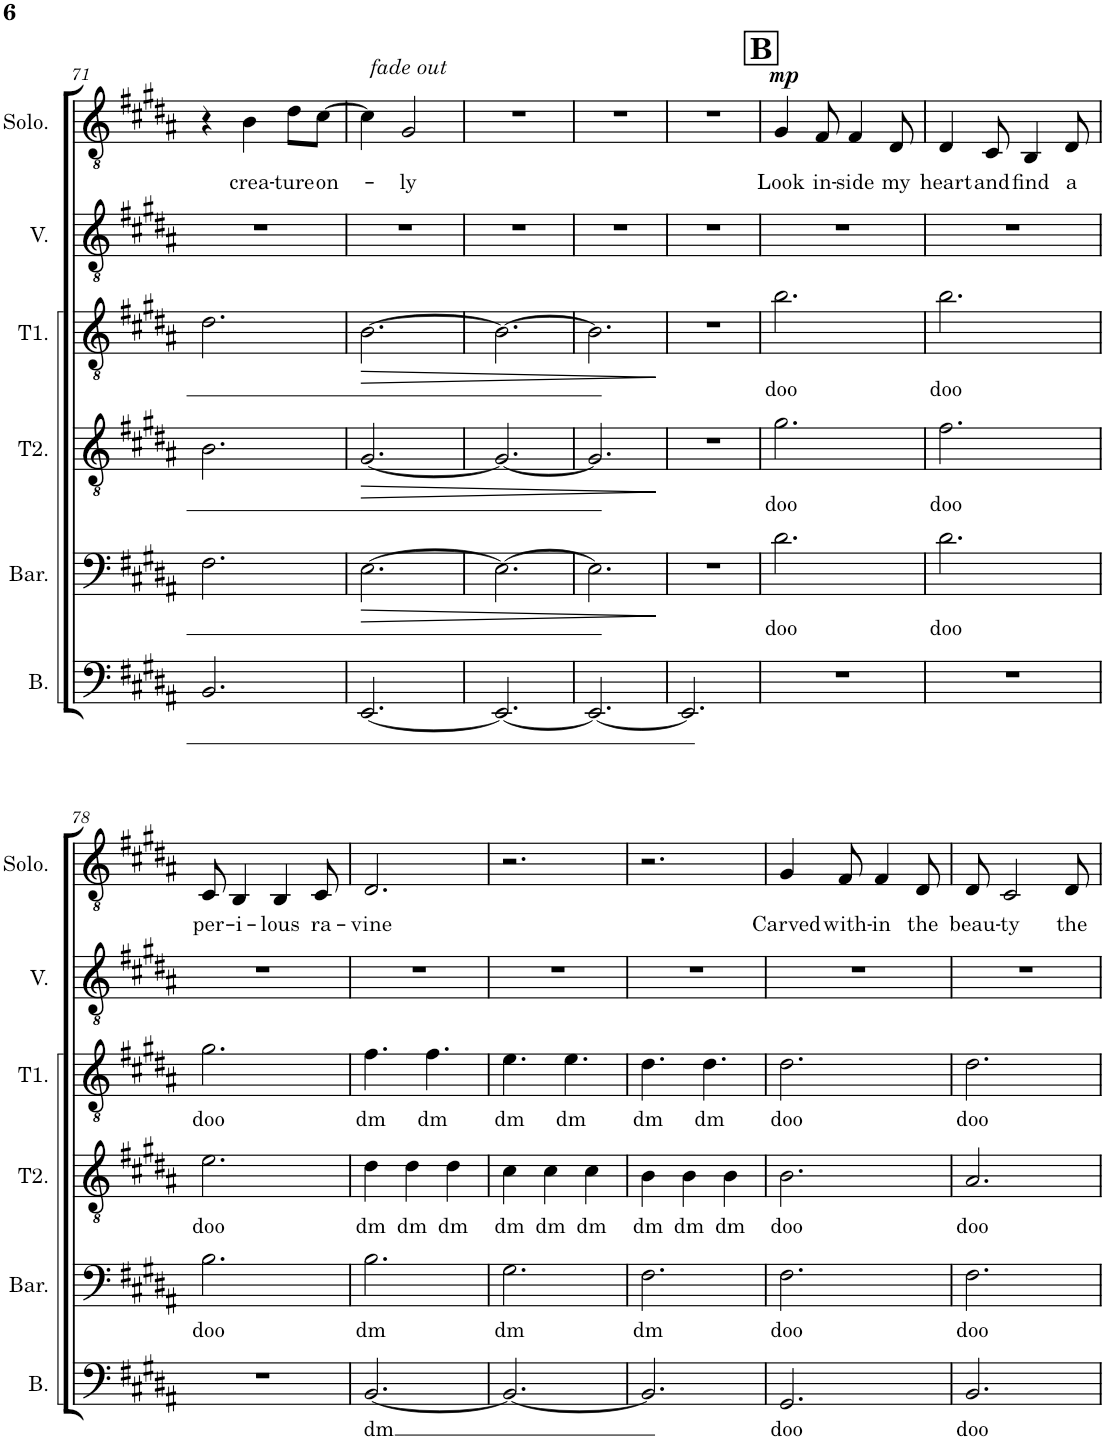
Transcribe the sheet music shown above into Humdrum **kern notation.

**kern	**text	**kern	**text	**dynam	**kern	**text	**dynam	**kern	**text	**dynam	**kern	**kern	**text	**dynam
*part6	*part6	*part5	*part5	*part5	*part4	*part4	*part4	*part3	*part3	*part3	*part2	*part1	*part1	*part1
*staff6	*staff6	*staff5	*staff5	*staff5	*staff4	*staff4	*staff4	*staff3	*staff3	*staff3	*staff2	*staff1	*staff1	*staff1
*I"Bass	*	*I"Baritone	*	*	*I"Tenor 2	*	*	*I"Tenor 1	*	*	*I"Voice	*I"Soloist	*	*
*I'B.	*	*I'Bar.	*	*	*I'T2.	*	*	*I'T1.	*	*	*I'V.	*I'Solo.	*	*
!!LO:PB:g=z
*clefF4	*	*clefF4	*	*	*clefGv2	*	*	*clefGv2	*	*	*clefGv2	*clefGv2	*	*
*k[f#c#g#d#a#]	*	*k[f#c#g#d#a#]	*	*	*k[f#c#g#d#a#]	*	*	*k[f#c#g#d#a#]	*	*	*k[f#c#g#d#a#]	*k[f#c#g#d#a#]	*	*
*M3/4	*	*M3/4	*	*	*M3/4	*	*	*M3/4	*	*	*M3/4	*M3/4	*	*
=71	=71	=71	=71	=71	=71	=71	=71	=71	=71	=71	=71	=71	=71	=71
2.BB/	.	2.F#\	.	.	2.B\	.	.	2.d#\	.	.	2.r	4r	.	.
!	!	!	!	!	!	!	!	!	!	!	!	!	!LO:LY:b	!
.	.	.	.	.	.	.	.	.	.	.	.	4B\	crea-	.
!	!	!	!	!	!	!	!	!	!	!	!	!	!LO:LY:b	!
.	.	.	.	.	.	.	.	.	.	.	.	8d#\L	-ture	.
!	!	!	!	!	!	!	!	!	!	!	!	!	!LO:LY:b	!
.	.	.	.	.	.	.	.	.	.	.	.	[8c#\J	on-	.
=72	=72	=72	=72	=72	=72	=72	=72	=72	=72	=72	=72	=72	=72	=72
!	!	!	!	!	!	!	!	!	!	!	!	!LO:TX:a:i:t=fade out	!	!
!	!	!	!	!LO:HP:b	!	!	!LO:HP:b	!	!	!LO:HP:b	!	!	!	!
[2.EE/	.	[2.E\	.	>	[2.G#/	.	>	[2.B\	.	>	2.r	4c#\]	.	.
!	!	!	!	!	!	!	!	!	!	!	!	!	!LO:LY:b	!
.	.	.	.	.	.	.	.	.	.	.	.	2G#/	-ly	.
=73	=73	=73	=73	=73	=73	=73	=73	=73	=73	=73	=73	=73	=73	=73
2.EE/_	.	2.E\_	.	.	2.G#/_	.	.	2.B\_	.	.	2.r	2.r	.	.
=74	=74	=74	=74	=74	=74	=74	=74	=74	=74	=74	=74	=74	=74	=74
2.EE/_	.	2.E\]	.	.	2.G#/]	.	.	2.B\]	.	.	2.r	2.r	.	.
.	.	.	.	]	.	.	]	.	.	]	.	.	.	.
=75	=75	=75	=75	=75	=75	=75	=75	=75	=75	=75	=75	=75	=75	=75
2.EE/]	.	2.r	.	.	2.r	.	.	2.r	.	.	2.r	2.r	.	.
!!LO:REH:place=s1:a:B:cj:fs=14:t=B
=76	=76	=76	=76	=76	=76	=76	=76	=76	=76	=76	=76	=76	=76	=76
!	!	!	!LO:LY:b	!	!	!LO:LY:b	!	!	!LO:LY:b	!	!	!	!LO:LY:b	!LO:DY:a
2.r	.	2.d#\	doo	.	2.g#\	doo	.	2.b\	doo	.	2.r	4G#/	Look	mp
!	!	!	!	!	!	!	!	!	!	!	!	!	!LO:LY:b	!
.	.	.	.	.	.	.	.	.	.	.	.	8F#/	in-	.
!	!	!	!	!	!	!	!	!	!	!	!	!	!LO:LY:b	!
.	.	.	.	.	.	.	.	.	.	.	.	4F#/	-side	.
!	!	!	!	!	!	!	!	!	!	!	!	!	!LO:LY:b	!
.	.	.	.	.	.	.	.	.	.	.	.	8D#/	my	.
=77	=77	=77	=77	=77	=77	=77	=77	=77	=77	=77	=77	=77	=77	=77
!	!	!	!LO:LY:b	!	!	!LO:LY:b	!	!	!LO:LY:b	!	!	!	!LO:LY:b	!
2.r	.	2.d#\	doo	.	2.f#\	doo	.	2.b\	doo	.	2.r	4D#/	heart	.
!	!	!	!	!	!	!	!	!	!	!	!	!	!LO:LY:b	!
.	.	.	.	.	.	.	.	.	.	.	.	8C#/	and	.
!	!	!	!	!	!	!	!	!	!	!	!	!	!LO:LY:b	!
.	.	.	.	.	.	.	.	.	.	.	.	4BB/	find	.
!	!	!	!	!	!	!	!	!	!	!	!	!	!LO:LY:b	!
.	.	.	.	.	.	.	.	.	.	.	.	8D#/	a	.
!!LO:LB:g=z
=78	=78	=78	=78	=78	=78	=78	=78	=78	=78	=78	=78	=78	=78	=78
!	!	!	!LO:LY:b	!	!	!LO:LY:b	!	!	!LO:LY:b	!	!	!	!LO:LY:b	!
2.r	.	2.B\	doo	.	2.e\	doo	.	2.g#\	doo	.	2.r	8C#/	per-	.
!	!	!	!	!	!	!	!	!	!	!	!	!	!LO:LY:b	!
.	.	.	.	.	.	.	.	.	.	.	.	4BB/	-i-	.
!	!	!	!	!	!	!	!	!	!	!	!	!	!LO:LY:b	!
.	.	.	.	.	.	.	.	.	.	.	.	4BB/	-lous	.
!	!	!	!	!	!	!	!	!	!	!	!	!	!LO:LY:b	!
.	.	.	.	.	.	.	.	.	.	.	.	8C#/	ra-	.
=79	=79	=79	=79	=79	=79	=79	=79	=79	=79	=79	=79	=79	=79	=79
!	!LO:LY:b	!	!LO:LY:b	!	!	!LO:LY:b	!	!	!LO:LY:b	!	!	!	!LO:LY:b	!
[2.BB/	dm	2.B\	dm	.	4d#\	dm	.	4.f#\	dm	.	2.r	2.D#/	-vine	.
!	!	!	!	!	!	!LO:LY:b	!	!	!	!	!	!	!	!
.	.	.	.	.	4d#\	dm	.	.	.	.	.	.	.	.
!	!	!	!	!	!	!	!	!	!LO:LY:b	!	!	!	!	!
.	.	.	.	.	.	.	.	4.f#\	dm	.	.	.	.	.
!	!	!	!	!	!	!LO:LY:b	!	!	!	!	!	!	!	!
.	.	.	.	.	4d#\	dm	.	.	.	.	.	.	.	.
=80	=80	=80	=80	=80	=80	=80	=80	=80	=80	=80	=80	=80	=80	=80
!	!	!	!LO:LY:b	!	!	!LO:LY:b	!	!	!LO:LY:b	!	!	!	!	!
2.BB/_	.	2.G#\	dm	.	4c#\	dm	.	4.e\	dm	.	2.r	2.r	.	.
!	!	!	!	!	!	!LO:LY:b	!	!	!	!	!	!	!	!
.	.	.	.	.	4c#\	dm	.	.	.	.	.	.	.	.
!	!	!	!	!	!	!	!	!	!LO:LY:b	!	!	!	!	!
.	.	.	.	.	.	.	.	4.e\	dm	.	.	.	.	.
!	!	!	!	!	!	!LO:LY:b	!	!	!	!	!	!	!	!
.	.	.	.	.	4c#\	dm	.	.	.	.	.	.	.	.
=81	=81	=81	=81	=81	=81	=81	=81	=81	=81	=81	=81	=81	=81	=81
!	!	!	!LO:LY:b	!	!	!LO:LY:b	!	!	!LO:LY:b	!	!	!	!	!
2.BB/]	.	2.F#\	dm	.	4B\	dm	.	4.d#\	dm	.	2.r	2.r	.	.
!	!	!	!	!	!	!LO:LY:b	!	!	!	!	!	!	!	!
.	.	.	.	.	4B\	dm	.	.	.	.	.	.	.	.
!	!	!	!	!	!	!	!	!	!LO:LY:b	!	!	!	!	!
.	.	.	.	.	.	.	.	4.d#\	dm	.	.	.	.	.
!	!	!	!	!	!	!LO:LY:b	!	!	!	!	!	!	!	!
.	.	.	.	.	4B\	dm	.	.	.	.	.	.	.	.
=82	=82	=82	=82	=82	=82	=82	=82	=82	=82	=82	=82	=82	=82	=82
!	!LO:LY:b	!	!LO:LY:b	!	!	!LO:LY:b	!	!	!LO:LY:b	!	!	!	!LO:LY:b	!
2.GG#/	doo	2.F#\	doo	.	2.B\	doo	.	2.d#\	doo	.	2.r	4G#/	Carved	.
!	!	!	!	!	!	!	!	!	!	!	!	!	!LO:LY:b	!
.	.	.	.	.	.	.	.	.	.	.	.	8F#/	with-	.
!	!	!	!	!	!	!	!	!	!	!	!	!	!LO:LY:b	!
.	.	.	.	.	.	.	.	.	.	.	.	4F#/	-in	.
!	!	!	!	!	!	!	!	!	!	!	!	!	!LO:LY:b	!
.	.	.	.	.	.	.	.	.	.	.	.	8D#/	the	.
=83	=83	=83	=83	=83	=83	=83	=83	=83	=83	=83	=83	=83	=83	=83
!	!LO:LY:b	!	!LO:LY:b	!	!	!LO:LY:b	!	!	!LO:LY:b	!	!	!	!LO:LY:b	!
2.BB/	doo	2.F#\	doo	.	2.A#/	doo	.	2.d#\	doo	.	2.r	8D#/	beau-	.
!	!	!	!	!	!	!	!	!	!	!	!	!	!LO:LY:b	!
.	.	.	.	.	.	.	.	.	.	.	.	2C#/	-ty	.
!	!	!	!	!	!	!	!	!	!	!	!	!	!LO:LY:b	!
.	.	.	.	.	.	.	.	.	.	.	.	8D#/	the	.
=	=	=	=	=	=	=	=	=	=	=	=	=	=	=
*-	*-	*-	*-	*-	*-	*-	*-	*-	*-	*-	*-	*-	*-	*-
